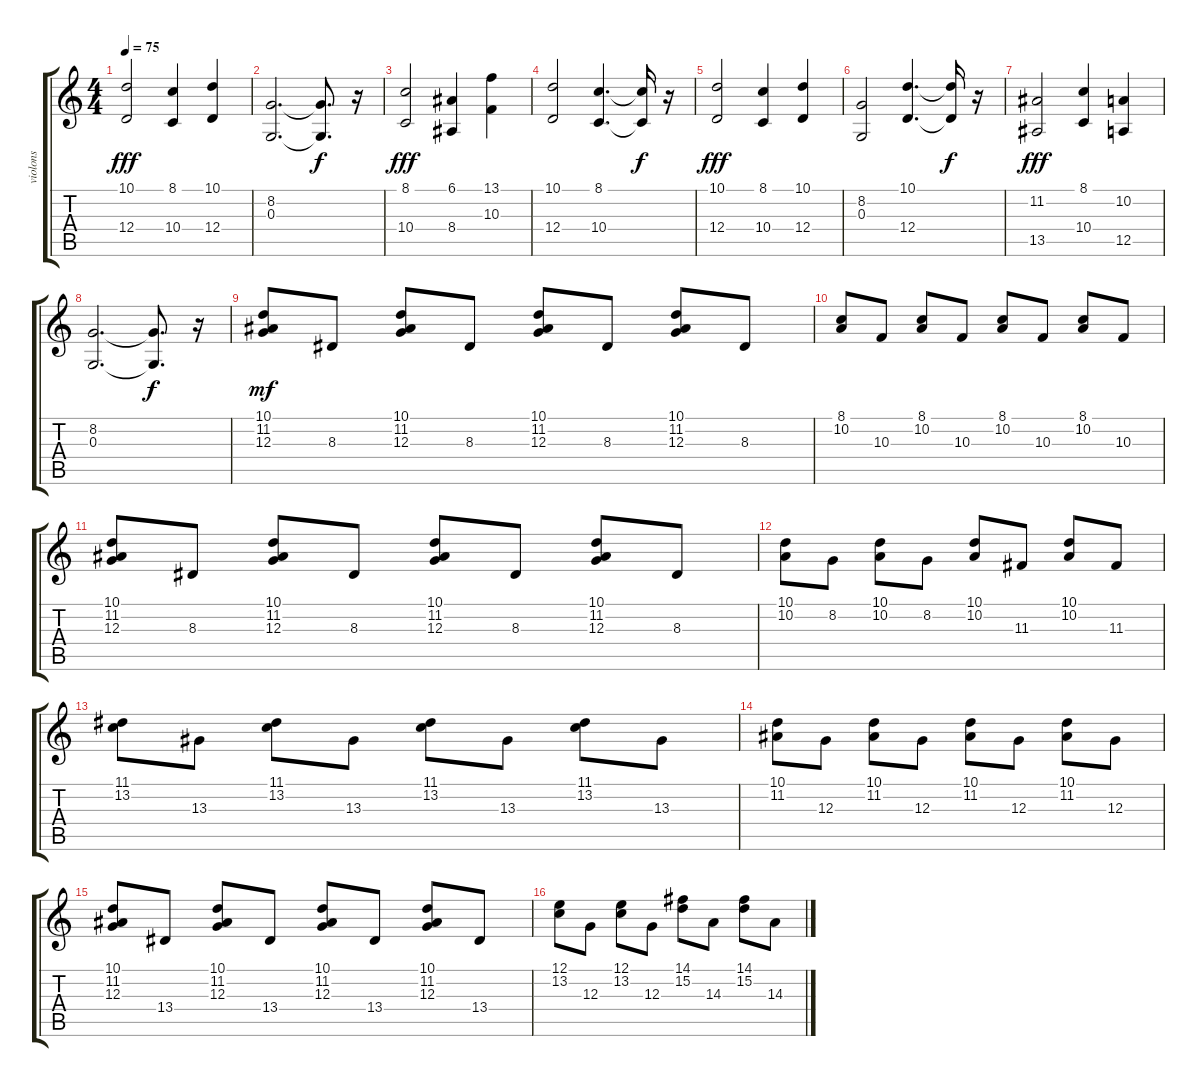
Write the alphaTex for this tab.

\track ("violons" "violons") {instrument stringensemble1}
\staff {score tabs}
\tuning (E4 B3 G3 D3 A2 E2) {hide}
\ts (4 4)
\tempo 75
\clef g2
\ks c
(10.1 12.4).2{dy fff instrument stringensemble1} (8.1 10.4).4 (10.1 12.4).4 |
(8.2 0.3).2{d} (8.2{t} 0.3{t}).8{d dy f} r.16 |
(8.1 10.4).2{dy fff} (6.1 8.4).4 (13.1 10.3).4 |
(10.1 12.4).2 (8.1 10.4).4{d} (8.1{t} 10.4{t}).16{dy f} r.16 |
(10.1 12.4).2{dy fff} (8.1 10.4).4 (10.1 12.4).4 |
(8.2 0.3).2 (10.1 12.4).4{d} (10.1{t} 12.4{t}).16{dy f} r.16 |
(11.2 13.5).2{dy fff} (8.1 10.4).4 (10.2 12.5).4 |
(8.2 0.3).2{d} (8.2{t} 0.3{t}).8{d dy f} r.16 |
(10.1 11.2 12.3).8{dy mf} 8.3.8 (10.1 11.2 12.3).8 8.3.8 (10.1 11.2 12.3).8 8.3.8 (10.1 11.2 12.3).8 8.3.8 |
(8.1 10.2).8 10.3.8 (8.1 10.2).8 10.3.8 (8.1 10.2).8 10.3.8 (8.1 10.2).8 10.3.8 |
(10.1 11.2 12.3).8 8.3.8 (10.1 11.2 12.3).8 8.3.8 (10.1 11.2 12.3).8 8.3.8 (10.1 11.2 12.3).8 8.3.8 |
(10.1 10.2).8 8.2.8 (10.1 10.2).8 8.2.8 (10.1 10.2).8 11.3.8 (10.1 10.2).8 11.3.8 |
(11.1 13.2).8 13.3.8 (11.1 13.2).8 13.3.8 (11.1 13.2).8 13.3.8 (11.1 13.2).8 13.3.8 |
(10.1 11.2).8 12.3.8 (10.1 11.2).8 12.3.8 (10.1 11.2).8 12.3.8 (10.1 11.2).8 12.3.8 |
(10.1 11.2 12.3).8 13.4.8 (10.1 11.2 12.3).8 13.4.8 (10.1 11.2 12.3).8 13.4.8 (10.1 11.2 12.3).8 13.4.8 |
(12.1 13.2).8 12.3.8 (12.1 13.2).8 12.3.8 (14.1 15.2).8 14.3.8 (14.1 15.2).8 14.3.8
